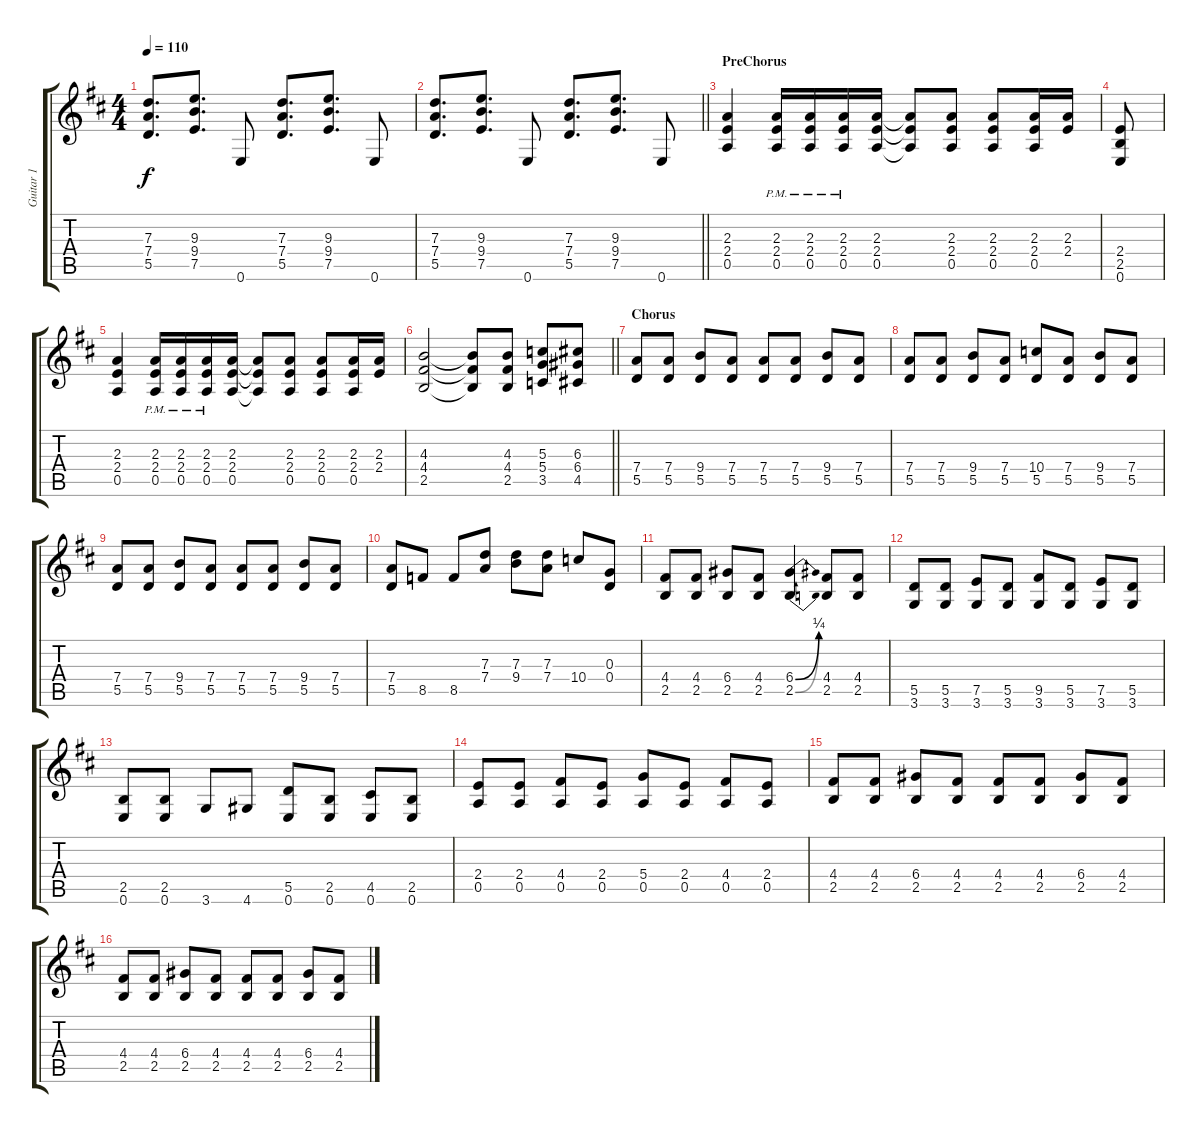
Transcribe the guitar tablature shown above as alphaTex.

\track ("Guitar 1" "Guitar 1") {instrument distortionguitar}
\staff {score tabs}
\tuning (E4 B3 G3 D3 A2 E2) {hide}
\ts (4 4)
\tempo 110
\clef g2
\ks d
(7.3 7.4 5.5).8{d dy f} (9.3 9.4 7.5).8{d} 0.6.8 (7.3 7.4 5.5).8{d} (9.3 9.4 7.5).8{d} 0.6.8 |
\barLineRight lightlight
(7.3 7.4 5.5).8{d} (9.3 9.4 7.5).8{d} 0.6.8 (7.3 7.4 5.5).8{d} (9.3 9.4 7.5).8{d} 0.6.8 |
\section ("" "PreChorus")
(2.3 2.4 0.5).4 (2.3{pm} 2.4{pm} 0.5{pm}).16 (2.3{pm} 2.4{pm} 0.5{pm}).16 (2.3{pm} 2.4{pm} 0.5{pm}).16 (2.3 2.4 0.5).16 (2.3{t} 2.4{t} 0.5{t}).8 (2.3 2.4 0.5).8 (2.3 2.4 0.5).8 (2.3 2.4 0.5).16 (2.3 2.4).16 |
(2.4 2.5 0.6).8 |
(2.3 2.4 0.5).4 (2.3{pm} 2.4{pm} 0.5{pm}).16 (2.3{pm} 2.4{pm} 0.5{pm}).16 (2.3{pm} 2.4{pm} 0.5{pm}).16 (2.3 2.4 0.5).16 (2.3{t} 2.4{t} 0.5{t}).8 (2.3 2.4 0.5).8 (2.3 2.4 0.5).8 (2.3 2.4 0.5).16 (2.3 2.4).16 |
\barLineRight lightlight
(4.3 4.4 2.5).2 (4.3{t} 4.4{t} 2.5{t}).8 (4.3 4.4 2.5).8 (5.3 5.4 3.5).8 (6.3 6.4 4.5).8 |
\section ("" "Chorus")
(7.4 5.5).8 (7.4 5.5).8 (9.4 5.5).8 (7.4 5.5).8 (7.4 5.5).8 (7.4 5.5).8 (9.4 5.5).8 (7.4 5.5).8 |
(7.4 5.5).8 (7.4 5.5).8 (9.4 5.5).8 (7.4 5.5).8 (10.4 5.5).8 (7.4 5.5).8 (9.4 5.5).8 (7.4 5.5).8 |
(7.4 5.5).8 (7.4 5.5).8 (9.4 5.5).8 (7.4 5.5).8 (7.4 5.5).8 (7.4 5.5).8 (9.4 5.5).8 (7.4 5.5).8 |
(7.4 5.5).8 8.5.8 8.5.8 (7.3 7.4).8 (7.3 9.4).8 (7.3 7.4).8 10.4.8 (0.3 0.4).8 |
(4.4 2.5).8 (4.4 2.5).8 (6.4 2.5).8 (4.4 2.5).8 (6.4{be (bend 0 0 60 1)} 2.5{be (bend 0 0 60 1)}).4 (4.4 2.5).8 (4.4 2.5).8 |
(5.5 3.6).8 (5.5 3.6).8 (7.5 3.6).8 (5.5 3.6).8 (9.5 3.6).8 (5.5 3.6).8 (7.5 3.6).8 (5.5 3.6).8 |
(2.5 0.6).8 (2.5 0.6).8 3.6.8 4.6.8 (5.5 0.6).8 (2.5 0.6).8 (4.5 0.6).8 (2.5 0.6).8 |
(2.4 0.5).8 (2.4 0.5).8 (4.4 0.5).8 (2.4 0.5).8 (5.4 0.5).8 (2.4 0.5).8 (4.4 0.5).8 (2.4 0.5).8 |
(4.4 2.5).8 (4.4 2.5).8 (6.4 2.5).8 (4.4 2.5).8 (4.4 2.5).8 (4.4 2.5).8 (6.4 2.5).8 (4.4 2.5).8 |
(4.4 2.5).8 (4.4 2.5).8 (6.4 2.5).8 (4.4 2.5).8 (4.4 2.5).8 (4.4 2.5).8 (6.4 2.5).8 (4.4 2.5).8
